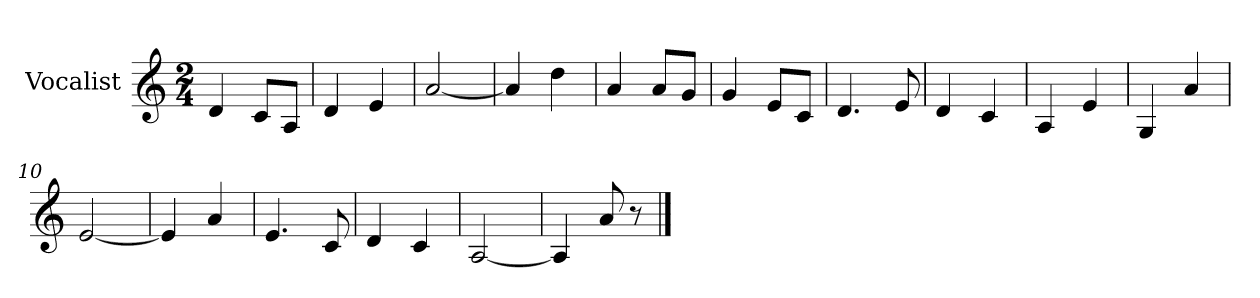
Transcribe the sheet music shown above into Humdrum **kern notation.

**kern
*part1
*staff1
*I"Vocalist
*k[]
*C:
*M2/4
=
4d
8cL
8AJ
=1
4d
4e
=2
[2a
=3
4a]
4dd
=4
4a
8aL
8gJ
=5
4g
8eL
8cJ
=6
4.d
8e
=7
4d
4c
=8
4A
4e
=9
4G
4a
=10
[2e
=11
4e]
4a
=12
4.e
8c
=13
4d
4c
=14
[2A
=15
4A]
8a
8r
==
*-
